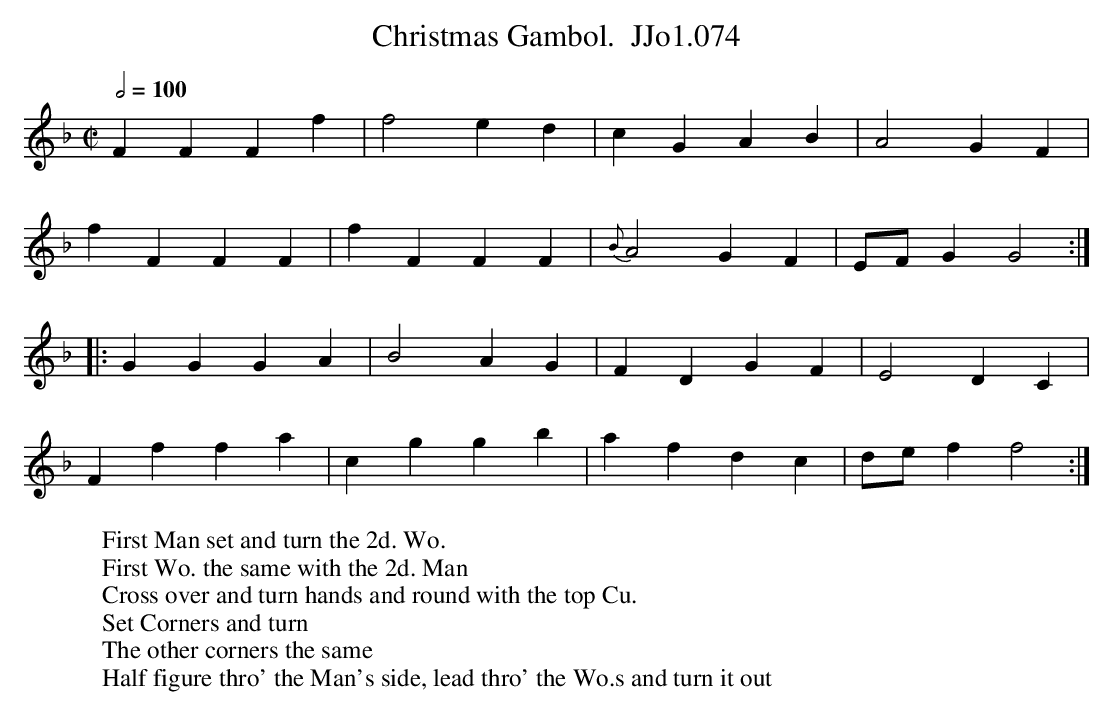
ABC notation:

X:1
T:Christmas Gambol.  JJo1.074
M:C|
L:1/4
Q:1/2=100
K:F
FFFf | f2 ed | cGAB | A2GF |
fFFF | fFFF | {B}A2 GF | E/F/GG2 :|
|:GGGA | B2AG | FDGF | E2 DC |
Fffa | cggb | afdc | d/e/ff2 :|
W:First Man set and turn the 2d. Wo.
W:First Wo. the same with the 2d. Man
W:Cross over and turn hands and round with the top Cu.
W:Set Corners and turn
W:The other corners the same
W:Half figure thro' the Man's side, lead thro' the Wo.s and turn it out
